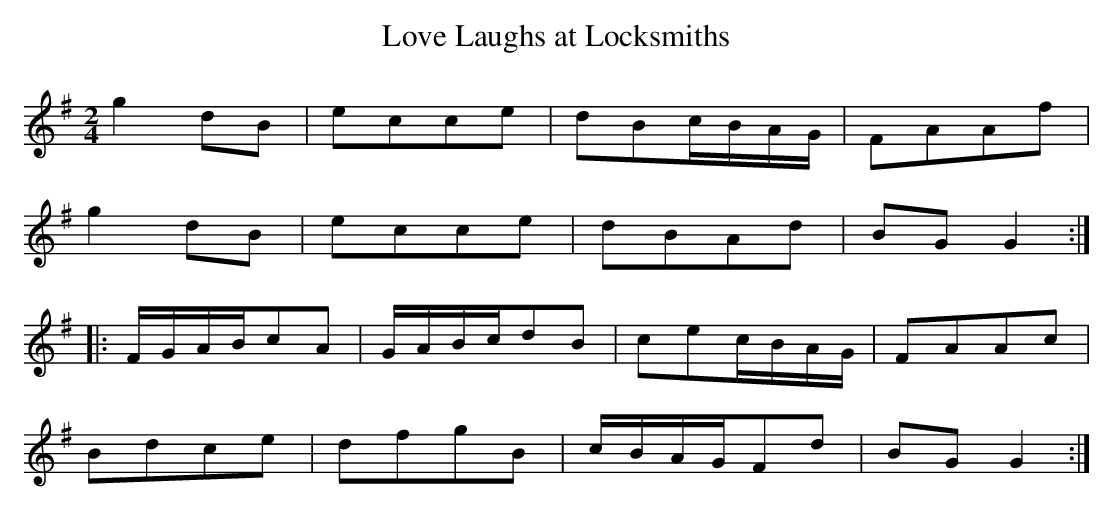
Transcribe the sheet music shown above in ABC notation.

X:1
T:Love Laughs at Locksmiths
M:2/4
L:1/8
K:Gmaj
g2dB|ecce|dBc/2B/2A/2G/2|FAAf|
g2dB|ecce|dBAd|BGG2:|
|:F/2G/2A/2B/2cA|G/2A/2B/2c/2dB|cec/2B/2A/2G/2|FAAc|
Bdce|dfgB|c/2B/2A/2G/2Fd|BGG2:|
